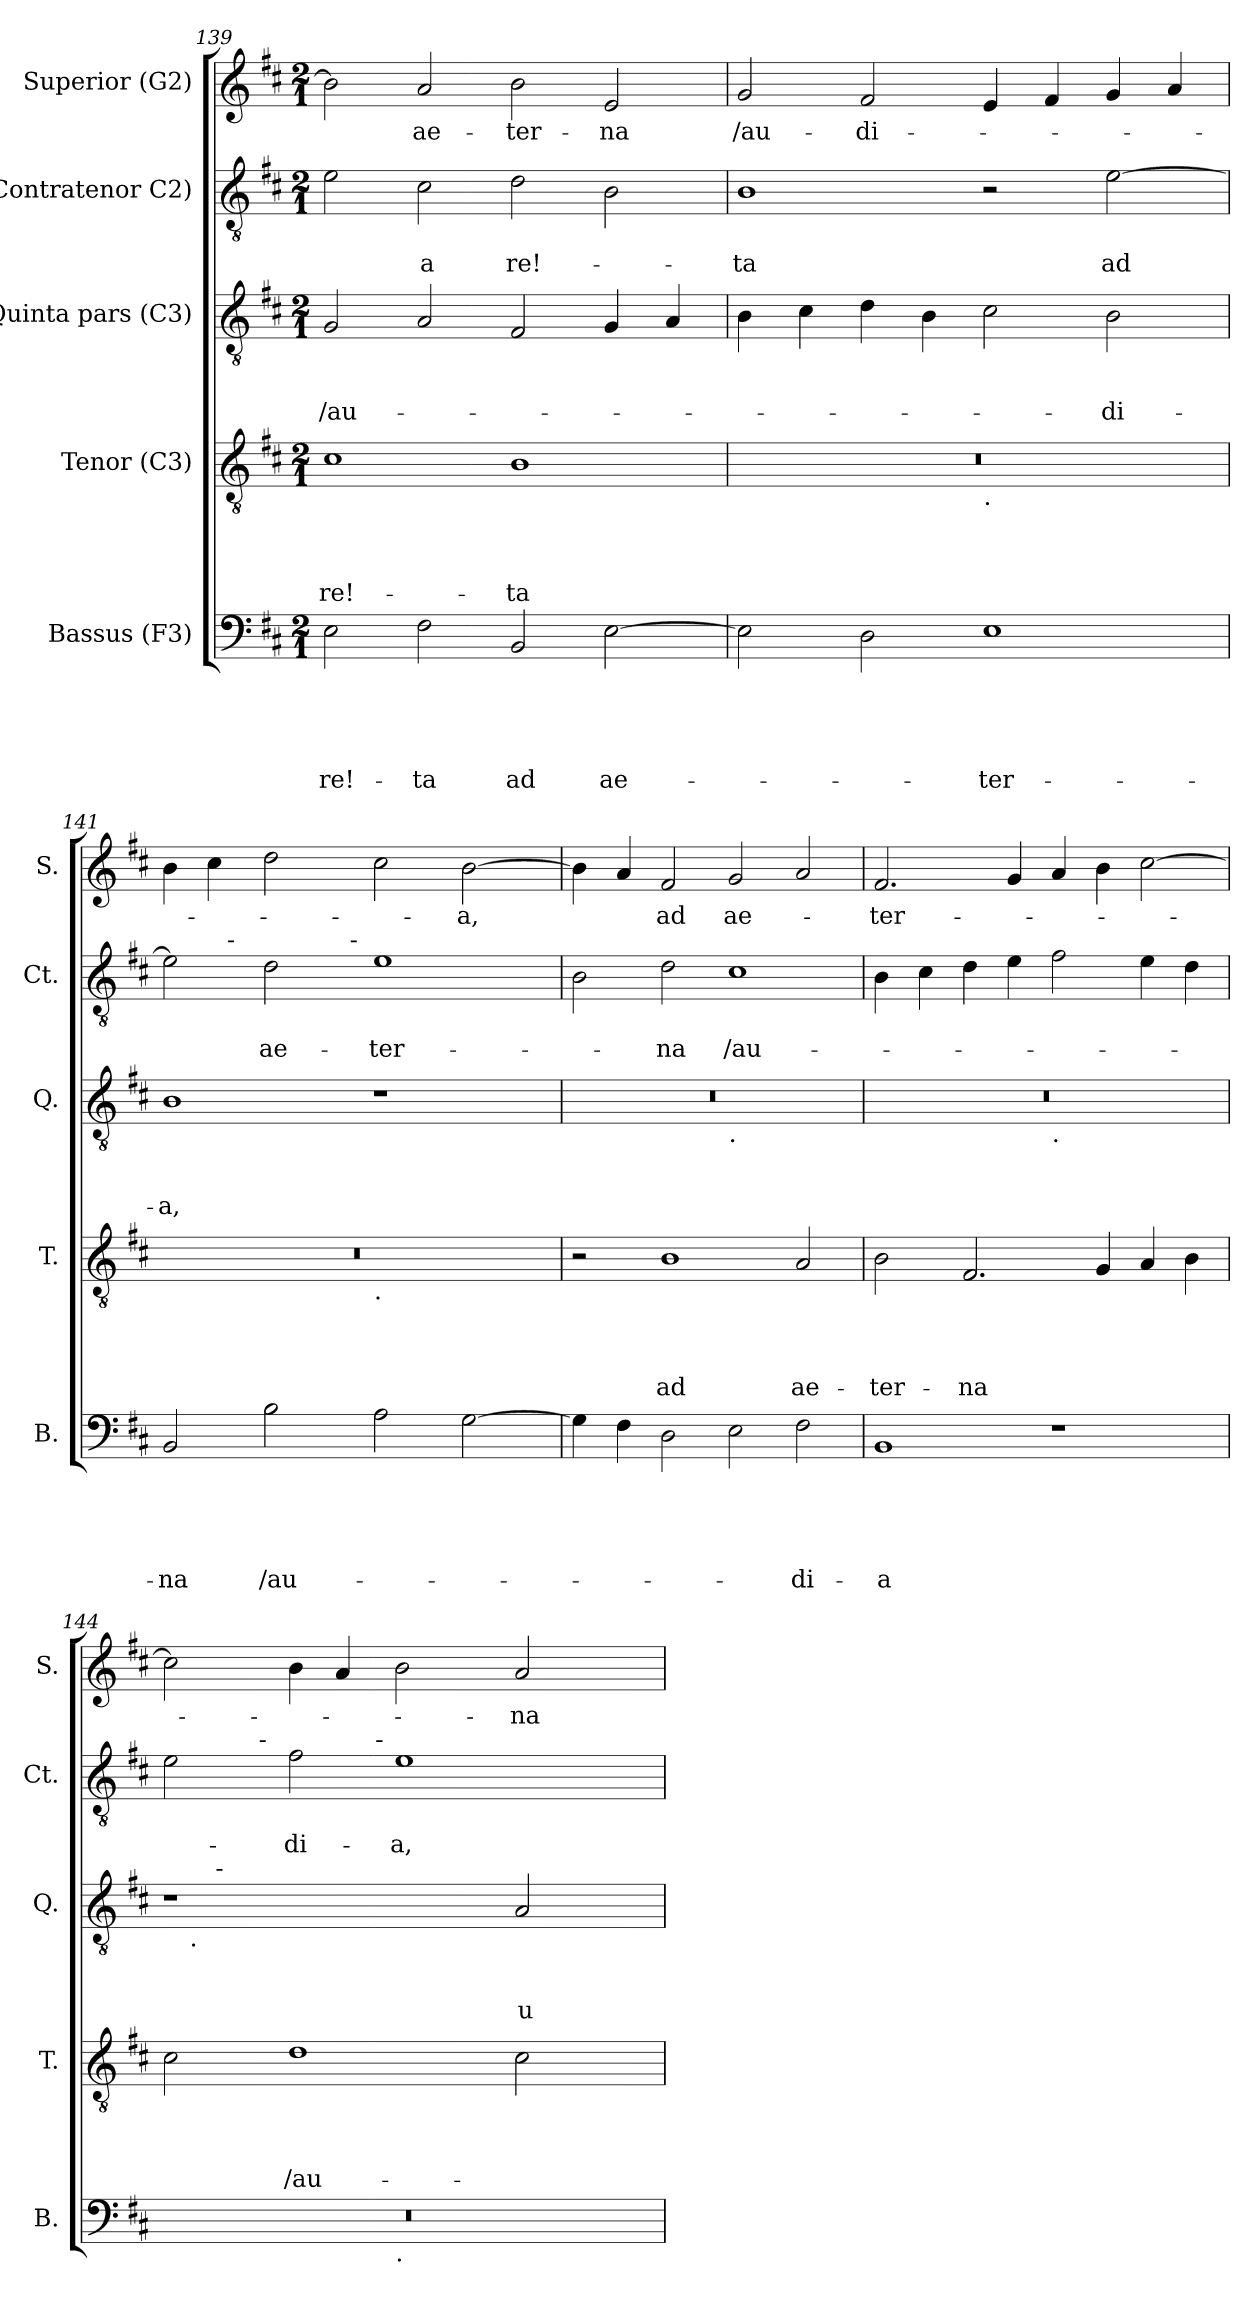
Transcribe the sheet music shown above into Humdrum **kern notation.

**kern	**text	**text	**text	**text	**text	**kern	**text	**text	**text	**text	**kern	**text	**text	**text	**kern	**text	**text	**kern	**text
*part5	*part5	*part5	*part5	*part5	*part5	*part4	*part4	*part4	*part4	*part4	*part3	*part3	*part3	*part3	*part2	*part2	*part2	*part1	*part1
*staff5	*staff5	*staff5	*staff5	*staff5	*staff5	*staff4	*staff4	*staff4	*staff4	*staff4	*staff3	*staff3	*staff3	*staff3	*staff2	*staff2	*staff2	*staff1	*staff1
*I"Bassus (F3)	*	*	*	*	*	*I"Tenor (C3)	*	*	*	*	*I"Quinta pars (C3)	*	*	*	*I"Contratenor C2)	*	*	*I"Superior (G2)	*
*I'B.	*	*	*	*	*	*I'T.	*	*	*	*	*I'Q.	*	*	*	*I'Ct.	*	*	*I'S.	*
*clefF4	*	*	*	*	*	*clefGv2	*	*	*	*	*clefGv2	*	*	*	*clefGv2	*	*	*clefG2	*
*k[f#c#]	*	*	*	*	*	*k[f#c#]	*	*	*	*	*k[f#c#]	*	*	*	*k[f#c#]	*	*	*k[f#c#]	*
*D:	*	*	*	*	*	*D:	*	*	*	*	*D:	*	*	*	*D:	*	*	*D:	*
*M2/1	*	*	*	*	*	*M2/1	*	*	*	*	*M2/1	*	*	*	*M2/1	*	*	*M2/1	*
=139	=139	=139	=139	=139	=139	=139	=139	=139	=139	=139	=139	=139	=139	=139	=139	=139	=139	=139	=139
!	!	!	!	!	!LO:LY:b	!	!	!	!	!LO:LY:b	!	!	!	!LO:LY:b	!	!	!	!	!
2E\	.	.	.	.	re!-	1c#	.	.	.	re!-	2G/	.	.	/au-	2e\	.	.	2b\]	.
!	!	!	!	!	!LO:LY:b	!	!	!	!	!	!	!	!	!	!	!	!LO:LY:b	!	!LO:LY:b
2F#\	.	.	.	.	-ta	.	.	.	.	.	2A/	.	.	.	2c#\	.	-a	2a/	ae-
!	!	!	!	!	!LO:LY:b	!	!	!	!	!LO:LY:b	!	!	!	!	!	!	!LO:LY:b	!	!LO:LY:b
2BB/	.	.	.	.	ad	1B	.	.	.	-ta	2F#/	.	.	.	2d\	.	re!-	2b\	-ter-
!	!	!	!	!	!LO:LY:b	!	!	!	!	!	!	!	!	!	!	!	!	!	!LO:LY:b
[>2E\	.	.	.	.	ae-	.	.	.	.	.	4G/	.	.	.	2B\	.	.	2e/	-na
.	.	.	.	.	.	.	.	.	.	.	4A/	.	.	.	.	.	.	.	.
=140	=140	=140	=140	=140	=140	=140	=140	=140	=140	=140	=140	=140	=140	=140	=140	=140	=140	=140	=140
!	!	!	!	!	!	!	!	!	!	!	!	!	!	!	!	!	!LO:LY:b	!	!LO:LY:b
*	*	*	*	*	*	*^	*	*	*	*	*	*	*	*	*	*	*	*	*
2E\]	.	.	.	.	.	0r	1ryy	.	.	.	.	4B\	.	.	.	1B	.	-ta	2g/	/au-
.	.	.	.	.	.	.	.	.	.	.	.	4c#\	.	.	.	.	.	.	.	.
!	!	!	!	!	!	!	!	!	!	!	!	!	!	!	!	!	!	!	!	!LO:LY:b
2D\	.	.	.	.	.	.	.	.	.	.	.	4d\	.	.	.	.	.	.	2f#/	-di-
.	.	.	.	.	.	.	.	.	.	.	.	4B\	.	.	.	.	.	.	.	.
!	!	!	!	!	!	!	!LO:TX:b:t=.	!	!	!	!	!	!	!	!	!	!	!	!	!
!	!	!	!	!	!LO:LY:b	!	!	!	!	!	!	!	!	!	!	!	!	!	!	!
1E	.	.	.	.	-ter-	.	1ryy	.	.	.	.	2c#\	.	.	.	2r	.	.	4e/	.
.	.	.	.	.	.	.	.	.	.	.	.	.	.	.	.	.	.	.	4f#/	.
!	!	!	!	!	!	!	!	!	!	!	!	!	!	!	!LO:LY:b	!	!	!LO:LY:b	!	!
.	.	.	.	.	.	.	.	.	.	.	.	2B\	.	.	-di-	[<2e\	.	ad	4g/	.
.	.	.	.	.	.	.	.	.	.	.	.	.	.	.	.	.	.	.	4a/	.
!!LO:LB:g=z
=141	=141	=141	=141	=141	=141	=141	=141	=141	=141	=141	=141	=141	=141	=141	=141	=141	=141	=141	=141	=141
!	!	!	!	!	!LO:LY:b	!	!	!	!	!	!	!	!	!	!LO:LY:b	!	!	!	!	!
*	*	*	*	*	*	*	*	*	*	*	*	*	*	*	*	*^	*	*	*	*
*	*	*	*	*	*	*	*	*	*	*	*	*	*	*	*	*	*^	*	*	*	*
2BB/	.	.	.	.	-na	0r	1ryy	.	.	.	.	1B	.	.	-a,	2e\]	4ryy	2ryy	.	.	4b\	.
.	.	.	.	.	.	.	.	.	.	.	.	.	.	.	.	.	16ryy	.	.	.	4cc#\	.
!	!	!	!	!	!	!	!	!	!	!	!	!	!	!	!	!	!LO:TX:a:t=-	!	!	!	!	!
.	.	.	.	.	.	.	.	.	.	.	.	.	.	.	.	.	1ryy	.	.	.	.	.
!	!	!	!	!	!LO:LY:b	!	!	!	!	!	!	!	!	!	!	!	!	!	!	!LO:LY:b	!	!
2B\	.	.	.	.	/au-	.	.	.	.	.	.	.	.	.	.	2d\	.	4ryy	.	ae-	2dd\	.
.	.	.	.	.	.	.	.	.	.	.	.	.	.	.	.	.	.	8ryy	.	.	.	.
.	.	.	.	.	.	.	.	.	.	.	.	.	.	.	.	.	.	32ryy	.	.	.	.
!	!	!	!	!	!	!	!	!	!	!	!	!	!	!	!	!	!	!LO:TX:a:t=-	!	!	!	!
.	.	.	.	.	.	.	.	.	.	.	.	.	.	.	.	.	.	1ryy	.	.	.	.
!	!	!	!	!	!	!	!LO:TX:b:t=.	!	!	!	!	!	!	!	!	!	!	!	!	!	!	!
!	!	!	!	!	!	!	!	!	!	!	!	!	!	!	!	!	!	!	!	!LO:LY:b	!	!
2A\	.	.	.	.	.	.	1ryy	.	.	.	.	1r	.	.	.	1e	.	.	.	-ter-	2cc#\	.
.	.	.	.	.	.	.	.	.	.	.	.	.	.	.	.	.	2ryy	.	.	.	.	.
!	!	!	!	!	!	!	!	!	!	!	!	!	!	!	!	!	!	!	!	!	!	!LO:LY:b
[>2G\	.	.	.	.	.	.	.	.	.	.	.	.	.	.	.	.	.	.	.	.	[>2b\	-a,
.	.	.	.	.	.	.	.	.	.	.	.	.	.	.	.	.	8.ryy	.	.	.	.	.
.	.	.	.	.	.	.	.	.	.	.	.	.	.	.	.	.	.	16.ryy	.	.	.	.
*	*	*	*	*	*	*v	*v	*	*	*	*	*	*	*	*	*v	*v	*v	*	*	*	*
=142	=142	=142	=142	=142	=142	=142	=142	=142	=142	=142	=142	=142	=142	=142	=142	=142	=142	=142	=142
*	*	*	*	*	*	*	*	*	*	*	*^	*	*	*	*	*	*	*	*
4G\]	.	.	.	.	.	2r	.	.	.	.	0r	1ryy	.	.	.	2B\	.	.	4b\]	.
4F#\	.	.	.	.	.	.	.	.	.	.	.	.	.	.	.	.	.	.	4a/	.
!	!	!	!	!	!	!	!	!	!	!LO:LY:b	!	!	!	!	!	!	!	!LO:LY:b	!	!LO:LY:b
2D\	.	.	.	.	.	1B	.	.	.	ad	.	.	.	.	.	2d\	.	-na	2f#/	ad
!	!	!	!	!	!	!	!	!	!	!	!	!LO:TX:b:t=.	!	!	!	!	!	!	!	!
!	!	!	!	!	!	!	!	!	!	!	!	!	!	!	!	!	!	!LO:LY:b	!	!LO:LY:b
2E\	.	.	.	.	.	.	.	.	.	.	.	1ryy	.	.	.	1c#	.	/au-	2g/	ae-
!	!	!	!	!	!LO:LY:b	!	!	!	!	!LO:LY:b	!	!	!	!	!	!	!	!	!	!
2F#\	.	.	.	.	-di-	2A/	.	.	.	ae-	.	.	.	.	.	.	.	.	2a/	.
=143	=143	=143	=143	=143	=143	=143	=143	=143	=143	=143	=143	=143	=143	=143	=143	=143	=143	=143	=143	=143
!	!	!	!	!	!LO:LY:b:rj	!	!	!	!	!LO:LY:b	!	!	!	!	!	!	!	!	!	!LO:LY:b
1BB	.	.	.	.	-a	2B\	.	.	.	-ter-	0r	1ryy	.	.	.	4B\	.	.	2.f#/	-ter-
.	.	.	.	.	.	.	.	.	.	.	.	.	.	.	.	4c#\	.	.	.	.
!	!	!	!	!	!	!	!	!	!	!LO:LY:b	!	!	!	!	!	!	!	!	!	!
.	.	.	.	.	.	2.F#/	.	.	.	-na	.	.	.	.	.	4d\	.	.	.	.
.	.	.	.	.	.	.	.	.	.	.	.	.	.	.	.	4e\	.	.	4g/	.
!	!	!	!	!	!	!	!	!	!	!	!	!LO:TX:b:t=.	!	!	!	!	!	!	!	!
1r	.	.	.	.	.	.	.	.	.	.	.	1ryy	.	.	.	2f#\	.	.	4a/	.
.	.	.	.	.	.	4G/	.	.	.	.	.	.	.	.	.	.	.	.	4b\	.
.	.	.	.	.	.	4A/	.	.	.	.	.	.	.	.	.	4e\	.	.	[<2cc#\	.
.	.	.	.	.	.	4B\	.	.	.	.	.	.	.	.	.	4d\	.	.	.	.
!!LO:LB:g=z
=144	=144	=144	=144	=144	=144	=144	=144	=144	=144	=144	=144	=144	=144	=144	=144	=144	=144	=144	=144	=144
*^	*	*	*	*	*	*	*	*	*	*	*	*^	*	*	*	*^	*	*	*	*
*	*	*	*	*	*	*	*	*	*	*	*	*	*	*	*	*	*	*	*^	*	*	*	*
0r	1ryy	.	.	.	.	.	2c#\	.	.	.	.	1r	16.ryy	8ryy	.	.	.	2e\	4.ryy	2...ryy	.	.	2cc#\]	.
!	!	!	!	!	!	!	!	!	!	!	!	!	!LO:TX:b:t=.	!	!	!	!	!	!	!	!	!	!	!
.	.	.	.	.	.	.	.	.	.	.	.	.	1ryy	.	.	.	.	.	.	.	.	.	.	.
.	.	.	.	.	.	.	.	.	.	.	.	.	.	32ryy	.	.	.	.	.	.	.	.	.	.
!	!	!	!	!	!	!	!	!	!	!	!	!	!	!LO:TX:a:t=-	!	!	!	!	!	!	!	!	!	!
.	.	.	.	.	.	.	.	.	.	.	.	.	.	1ryy	.	.	.	.	.	.	.	.	.	.
!	!	!	!	!	!	!	!	!	!	!	!	!	!	!	!	!	!	!	!LO:TX:a:t=-	!	!	!	!	!
.	.	.	.	.	.	.	.	.	.	.	.	.	.	.	.	.	.	.	1ryy	.	.	.	.	.
!	!	!	!	!	!	!	!	!	!	!	!LO:LY:b	!	!	!	!	!	!	!	!	!	!	!LO:LY:b	!	!
.	.	.	.	.	.	.	1d	.	.	.	/au-	.	.	.	.	.	.	2f#\	.	.	.	-di-	4b\	.
.	.	.	.	.	.	.	.	.	.	.	.	.	.	.	.	.	.	.	.	.	.	.	4a/	.
!	!	!	!	!	!	!	!	!	!	!	!	!	!	!	!	!	!	!	!	!LO:TX:a:t=-	!	!	!	!
.	.	.	.	.	.	.	.	.	.	.	.	.	.	.	.	.	.	.	.	1ryy	.	.	.	.
!	!LO:TX:b:t=.	!	!	!	!	!	!	!	!	!	!	!	!	!	!	!	!	!	!	!	!	!	!	!
!	!	!	!	!	!	!	!	!	!	!	!	!	!	!	!	!	!	!	!	!	!	!LO:LY:b	!	!
.	1ryy	.	.	.	.	.	.	.	.	.	.	2ryy	.	.	.	.	.	1e	.	.	.	-a,	2b\	.
.	.	.	.	.	.	.	.	.	.	.	.	.	2ryy	.	.	.	.	.	.	.	.	.	.	.
.	.	.	.	.	.	.	.	.	.	.	.	.	.	2ryy	.	.	.	.	.	.	.	.	.	.
.	.	.	.	.	.	.	.	.	.	.	.	.	.	.	.	.	.	.	2ryy	.	.	.	.	.
!	!	!	!	!	!	!	!	!	!	!	!	!	!	!	!	!	!LO:LY:b	!	!	!	!	!	!	!LO:LY:b
.	.	.	.	.	.	.	2c#\	.	.	.	.	2A/	.	.	.	.	u-	.	.	.	.	.	2a/	-na
.	.	.	.	.	.	.	.	.	.	.	.	.	4ryy	.	.	.	.	.	.	.	.	.	.	.
.	.	.	.	.	.	.	.	.	.	.	.	.	.	4ryy	.	.	.	.	.	.	.	.	.	.
.	.	.	.	.	.	.	.	.	.	.	.	.	8ryy	.	.	.	.	.	.	.	.	.	.	.
.	.	.	.	.	.	.	.	.	.	.	.	.	.	.	.	.	.	.	8ryy	.	.	.	.	.
.	.	.	.	.	.	.	.	.	.	.	.	.	.	16.ryy	.	.	.	.	.	.	.	.	.	.
.	.	.	.	.	.	.	.	.	.	.	.	.	.	.	.	.	.	.	.	16ryy	.	.	.	.
.	.	.	.	.	.	.	.	.	.	.	.	.	32ryy	.	.	.	.	.	.	.	.	.	.	.
*	*	*	*	*	*	*	*	*	*	*	*	*v	*v	*v	*	*	*	*	*	*	*	*	*	*
*v	*v	*	*	*	*	*	*	*	*	*	*	*	*	*	*	*v	*v	*v	*	*	*	*
=	=	=	=	=	=	=	=	=	=	=	=	=	=	=	=	=	=	=	=
*-	*-	*-	*-	*-	*-	*-	*-	*-	*-	*-	*-	*-	*-	*-	*-	*-	*-	*-	*-
